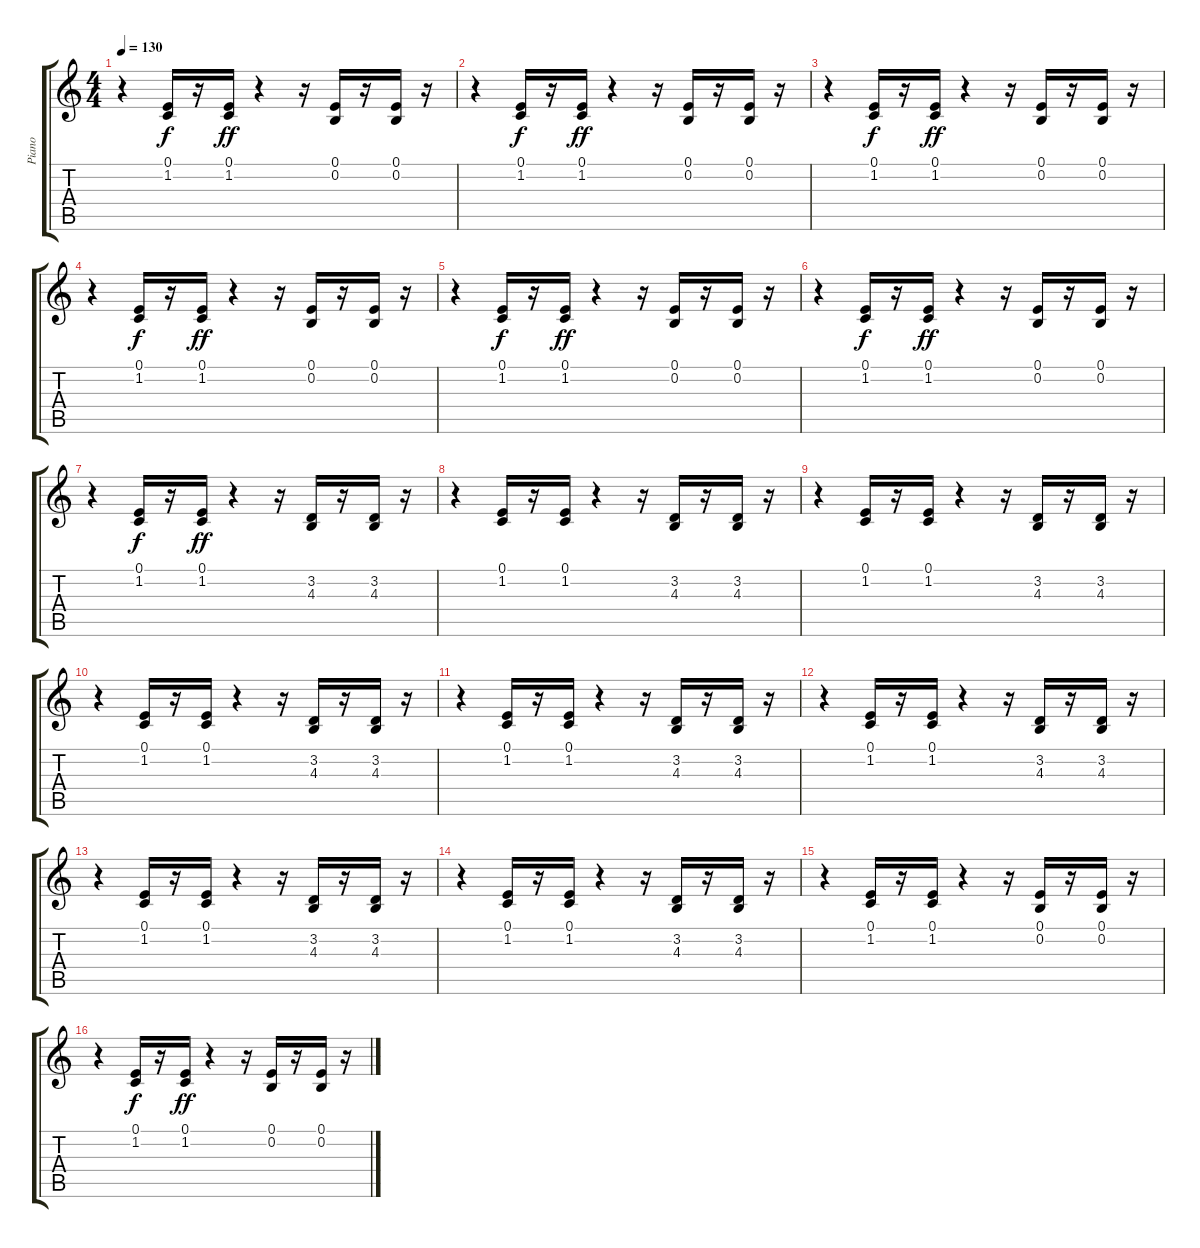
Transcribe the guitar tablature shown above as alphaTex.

\track ("Piano" "Piano") {instrument electricpiano2}
\staff {score tabs}
\tuning (E4 B3 G3 D3 A2 E2) {hide}
\ts (4 4)
\tempo 130
\clef g2
\ks c
r.4{dy ff} (0.1 1.2).16{dy f} r.16 (0.1 1.2).16{dy ff} r.4 r.16 (0.1 0.2).16 r.16 (0.1 0.2).16 r.16 |
r.4 (0.1 1.2).16{dy f} r.16 (0.1 1.2).16{dy ff} r.4 r.16 (0.1 0.2).16 r.16 (0.1 0.2).16 r.16 |
r.4 (0.1 1.2).16{dy f} r.16 (0.1 1.2).16{dy ff} r.4 r.16 (0.1 0.2).16 r.16 (0.1 0.2).16 r.16 |
r.4 (0.1 1.2).16{dy f} r.16 (0.1 1.2).16{dy ff} r.4 r.16 (0.1 0.2).16 r.16 (0.1 0.2).16 r.16 |
r.4 (0.1 1.2).16{dy f} r.16 (0.1 1.2).16{dy ff} r.4 r.16 (0.1 0.2).16 r.16 (0.1 0.2).16 r.16 |
r.4 (0.1 1.2).16{dy f} r.16 (0.1 1.2).16{dy ff} r.4 r.16 (0.1 0.2).16 r.16 (0.1 0.2).16 r.16 |
r.4 (0.1 1.2).16{dy f} r.16 (0.1 1.2).16{dy ff} r.4 r.16 (3.2 4.3).16 r.16 (3.2 4.3).16 r.16 |
r.4 (0.1 1.2).16 r.16 (0.1 1.2).16 r.4 r.16 (3.2 4.3).16 r.16 (3.2 4.3).16 r.16 |
r.4 (0.1 1.2).16 r.16 (0.1 1.2).16 r.4 r.16 (3.2 4.3).16 r.16 (3.2 4.3).16 r.16 |
r.4 (0.1 1.2).16 r.16 (0.1 1.2).16 r.4 r.16 (3.2 4.3).16 r.16 (3.2 4.3).16 r.16 |
r.4 (0.1 1.2).16 r.16 (0.1 1.2).16 r.4 r.16 (3.2 4.3).16 r.16 (3.2 4.3).16 r.16 |
r.4 (0.1 1.2).16 r.16 (0.1 1.2).16 r.4 r.16 (3.2 4.3).16 r.16 (3.2 4.3).16 r.16 |
r.4 (0.1 1.2).16 r.16 (0.1 1.2).16 r.4 r.16 (3.2 4.3).16 r.16 (3.2 4.3).16 r.16 |
r.4 (0.1 1.2).16 r.16 (0.1 1.2).16 r.4 r.16 (3.2 4.3).16 r.16 (3.2 4.3).16 r.16 |
r.4 (0.1 1.2).16 r.16 (0.1 1.2).16 r.4 r.16 (0.1 0.2).16 r.16 (0.1 0.2).16 r.16 |
r.4 (0.1 1.2).16{dy f} r.16 (0.1 1.2).16{dy ff} r.4 r.16 (0.1 0.2).16 r.16 (0.1 0.2).16 r.16
